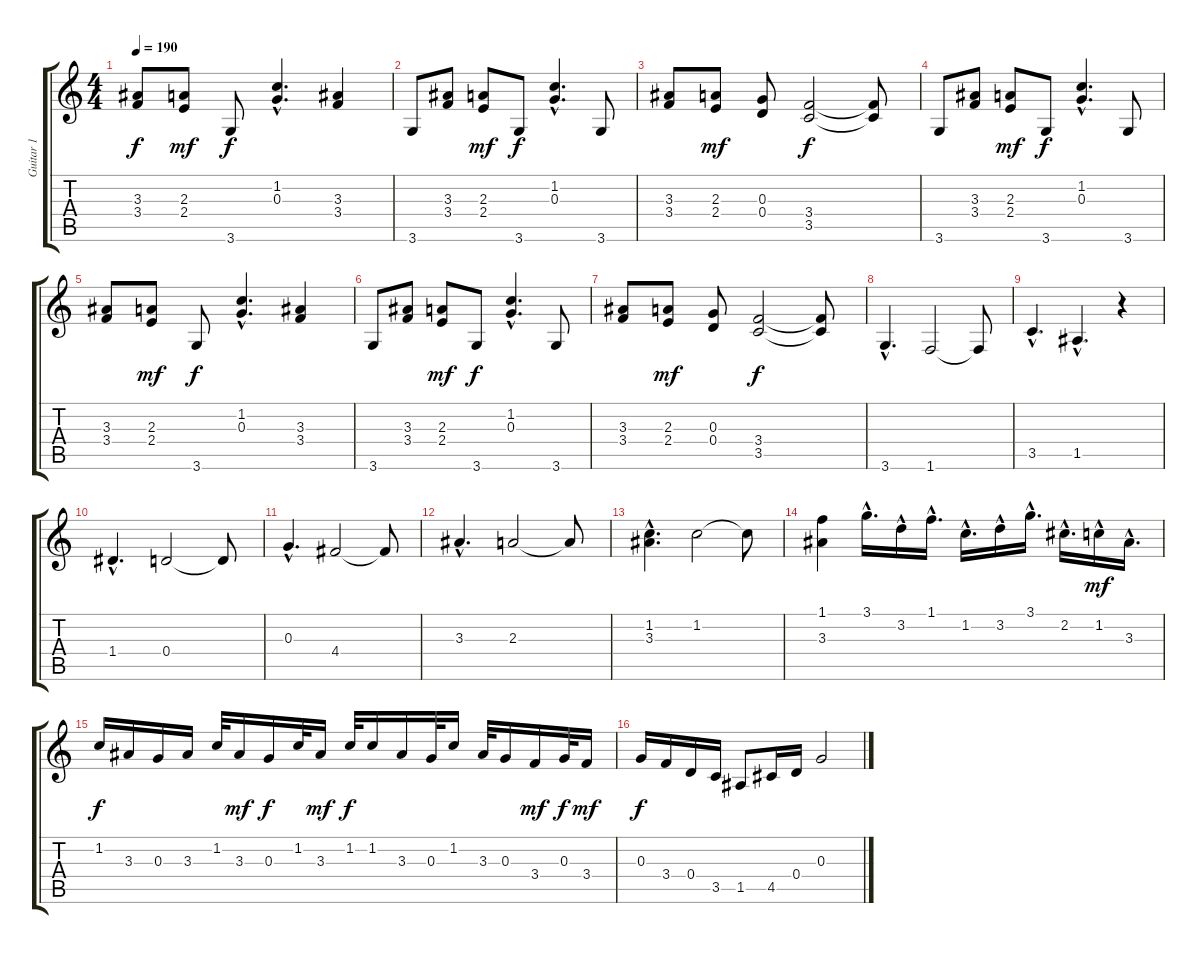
\track ("Guitar 1" "Guitar 1") {instrument overdrivenguitar}
\staff {score tabs}
\tuning (E4 B3 G3 D3 A2 E2) {hide}
\ts (4 4)
\tempo 190
\clef g2
\ks c
(3.3 3.4).8{dy f} (2.3 2.4).8{dy mf} 3.6.8{dy f} (1.2{hac} 0.3{hac}).4{d} (3.3 3.4).4 |
3.6.8 (3.3 3.4).8 (2.3 2.4).8{dy mf} 3.6.8{dy f} (1.2{hac} 0.3{hac}).4{d} 3.6.8 |
(3.3 3.4).8 (2.3 2.4).8{dy mf} (0.3 0.4).8 (3.4 3.5).2{dy f} (3.4{t} 3.5{t}).8 |
3.6.8 (3.3 3.4).8 (2.3 2.4).8{dy mf} 3.6.8{dy f} (1.2{hac} 0.3{hac}).4{d} 3.6.8 |
(3.3 3.4).8 (2.3 2.4).8{dy mf} 3.6.8{dy f} (1.2{hac} 0.3{hac}).4{d} (3.3 3.4).4 |
3.6.8 (3.3 3.4).8 (2.3 2.4).8{dy mf} 3.6.8{dy f} (1.2{hac} 0.3{hac}).4{d} 3.6.8 |
(3.3 3.4).8 (2.3 2.4).8{dy mf} (0.3 0.4).8 (3.4 3.5).2{dy f} (3.4{t} 3.5{t}).8 |
3.6{hac}.4{d} 1.6.2 1.6{t}.8 |
3.5{hac}.4{d} 1.5{hac}.4{d} r.4 |
1.4{hac}.4{d} 0.4.2 0.4{t}.8 |
0.3{hac}.4{d} 4.4.2 4.4{t}.8 |
3.3{hac}.4{d} 2.3.2 2.3{t}.8 |
(1.2{hac} 3.3{hac}).4{d} 1.2.2 1.2{t}.8 |
(1.1 3.3).4 3.1{hac}.16{d} 3.2{hac}.16 1.1{hac}.16{d} 1.2{hac}.16{d} 3.2{hac}.16 3.1{hac}.16{d} 2.2{hac}.16{d} 1.2{hac}.16{dy mf} 3.3{hac}.16{d} |
1.2.16{dy f} 3.3.16 0.3.16 3.3.16 1.2.32 3.3.16{dy mf} 0.3.16{dy f} 1.2.32 3.3.16{dy mf} 1.2.32{dy f} 1.2.16 3.3.16 0.3.32 1.2.16 3.3.32 0.3.16 3.4.16{dy mf} 0.3.32{dy f} 3.4.16{dy mf} |
0.3.16{dy f} 3.4.16 0.4.16 3.5.16 1.5.8 4.5.16 0.4.16 0.3.2
